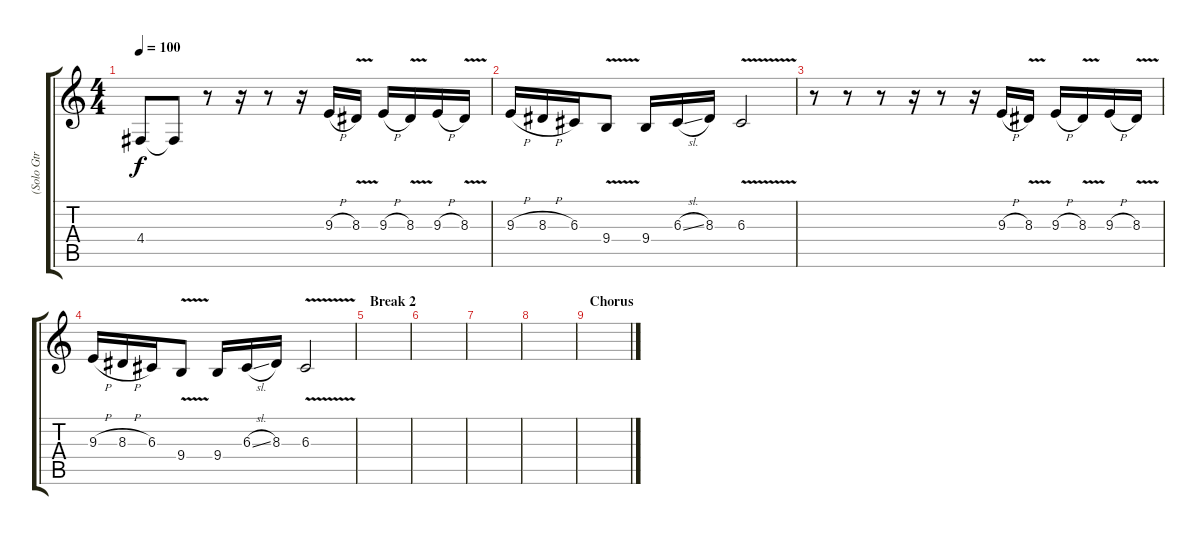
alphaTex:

\track ("(Solo Gtr Effect)" "(Solo Gtr ") {instrument lead1square}
\staff {score tabs}
\tuning (E4 B3 G3 D3 A2 E2) {hide}
\ts (4 4)
\tempo 100
\clef g2
\ks c
4.4{t}.8{dy f} 4.4{t}.8 r.8 r.16 r.8 r.16 9.3{h}.16 8.3{v}.16 9.3{h}.16 8.3{v}.16 9.3{h}.16 8.3{v}.16 |
9.3{h}.16 8.3{h}.16 6.3.16 9.4{v}.8 9.4.16 6.3{sl}.16 8.3.16 6.3{v}.2 |
r.8 r.8 r.8 r.16 r.8 r.16 9.3{h}.16 8.3{v}.16 9.3{h}.16 8.3{v}.16 9.3{h}.16 8.3{v}.16 |
9.3{h}.16 8.3{h}.16 6.3.16 9.4{v}.8 9.4.16 6.3{sl}.16 8.3.16 6.3{v}.2 |
\section ("" "Break 2")
|
|
|
|
\section ("" "Chorus")
